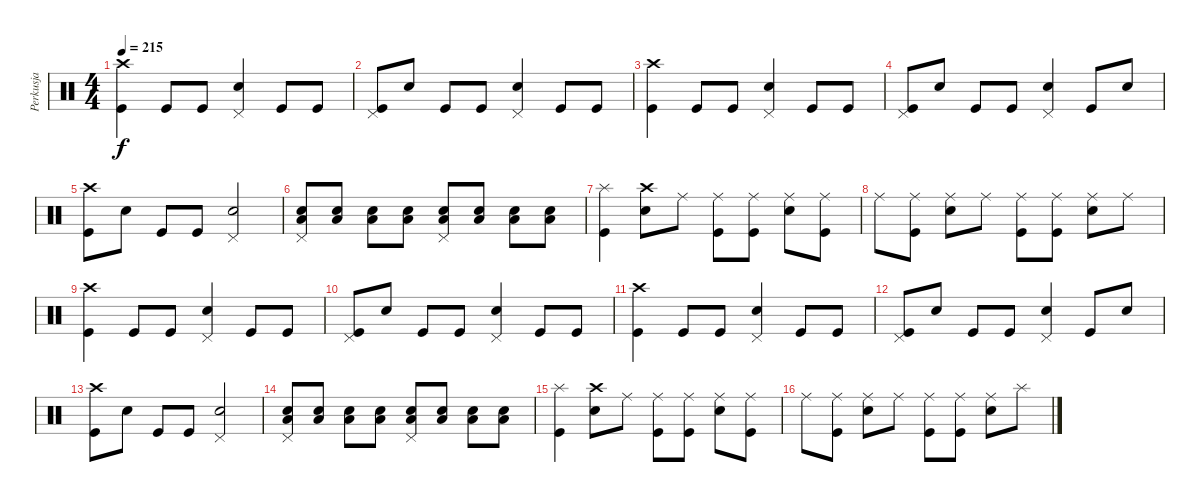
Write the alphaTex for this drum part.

\track ("Perkusja" "Perkusja") {instrument percussion}
\staff {score}
\articulation defaults
\ts (4 4)
\tempo 215
\clef neutral
\ks c
("Crash high (hit)" "Kick (hit)").4{dy f} "Kick (hit)".8 "Kick (hit)".8 ("Pedal Hi-Hat (hit)" "Snare (hit) 2").4 "Kick (hit)".8 "Kick (hit)".8 |
("Pedal Hi-Hat (hit)" "Kick (hit)").8 "Snare (hit) 2".8 "Kick (hit)".8 "Kick (hit)".8 ("Pedal Hi-Hat (hit)" "Snare (hit) 2").4 "Kick (hit)".8 "Kick (hit)".8 |
("Crash high (hit)" "Kick (hit)").4 "Kick (hit)".8 "Kick (hit)".8 ("Pedal Hi-Hat (hit)" "Snare (hit) 2").4 "Kick (hit)".8 "Kick (hit)".8 |
("Pedal Hi-Hat (hit)" "Kick (hit)").8 "Snare (hit) 2".8 "Kick (hit)".8 "Kick (hit)".8 ("Pedal Hi-Hat (hit)" "Snare (hit) 2").4 "Kick (hit)".8 "Snare (hit) 2".8 |
("Crash high (hit)" "Kick (hit)").8 "Snare (hit) 2".8 "Kick (hit)".8 "Kick (hit)".8 ("Pedal Hi-Hat (hit)" "Snare (hit) 2").2 |
("Pedal Hi-Hat (hit)" "Low Tom (hit)" "Snare (hit) 2").8 ("Low Tom (hit)" "Snare (hit) 2").8 ("Low Tom (hit)" "Snare (hit) 2").8 ("Low Tom (hit)" "Snare (hit) 2").8 ("Pedal Hi-Hat (hit)" "Low Tom (hit)" "Snare (hit) 2").8 ("Low Tom (hit)" "Snare (hit) 2").8 ("Low Tom (hit)" "Snare (hit) 2").8 ("Low Tom (hit)" "Snare (hit) 2").8 |
("Splash (hit)" "Kick (hit)").4 ("Crash high (hit)" "Snare (hit) 2").8 "Ride (middle)".8 ("Ride (middle)" "Kick (hit)").8 ("Ride (middle)" "Kick (hit)").8 ("Ride (middle)" "Snare (hit) 2").8 ("Ride (middle)" "Kick (hit)").8 |
"Ride (middle)".8 ("Ride (middle)" "Kick (hit)").8 ("Ride (middle)" "Snare (hit) 2").8 "Ride (middle)".8 ("Ride (middle)" "Kick (hit)").8 ("Ride (middle)" "Kick (hit)").8 ("Ride (middle)" "Snare (hit) 2").8 "Ride (middle)".8 |
("Crash high (hit)" "Kick (hit)").4 "Kick (hit)".8 "Kick (hit)".8 ("Pedal Hi-Hat (hit)" "Snare (hit) 2").4 "Kick (hit)".8 "Kick (hit)".8 |
("Pedal Hi-Hat (hit)" "Kick (hit)").8 "Snare (hit) 2".8 "Kick (hit)".8 "Kick (hit)".8 ("Pedal Hi-Hat (hit)" "Snare (hit) 2").4 "Kick (hit)".8 "Kick (hit)".8 |
("Crash high (hit)" "Kick (hit)").4 "Kick (hit)".8 "Kick (hit)".8 ("Pedal Hi-Hat (hit)" "Snare (hit) 2").4 "Kick (hit)".8 "Kick (hit)".8 |
("Pedal Hi-Hat (hit)" "Kick (hit)").8 "Snare (hit) 2".8 "Kick (hit)".8 "Kick (hit)".8 ("Pedal Hi-Hat (hit)" "Snare (hit) 2").4 "Kick (hit)".8 "Snare (hit) 2".8 |
("Crash high (hit)" "Kick (hit)").8 "Snare (hit) 2".8 "Kick (hit)".8 "Kick (hit)".8 ("Pedal Hi-Hat (hit)" "Snare (hit) 2").2 |
("Pedal Hi-Hat (hit)" "Low Tom (hit)" "Snare (hit) 2").8 ("Low Tom (hit)" "Snare (hit) 2").8 ("Low Tom (hit)" "Snare (hit) 2").8 ("Low Tom (hit)" "Snare (hit) 2").8 ("Pedal Hi-Hat (hit)" "Low Tom (hit)" "Snare (hit) 2").8 ("Low Tom (hit)" "Snare (hit) 2").8 ("Low Tom (hit)" "Snare (hit) 2").8 ("Low Tom (hit)" "Snare (hit) 2").8 |
("Splash (hit)" "Kick (hit)").4 ("Crash high (hit)" "Snare (hit) 2").8 "Ride (middle)".8 ("Ride (middle)" "Kick (hit)").8 ("Ride (middle)" "Kick (hit)").8 ("Ride (middle)" "Snare (hit) 2").8 ("Ride (middle)" "Kick (hit)").8 |
"Ride (middle)".8 ("Ride (middle)" "Kick (hit)").8 ("Ride (middle)" "Snare (hit) 2").8 "Ride (middle)".8 ("Ride (middle)" "Kick (hit)").8 ("Ride (middle)" "Kick (hit)").8 ("Ride (middle)" "Snare (hit) 2").8 "Splash (hit)".8
